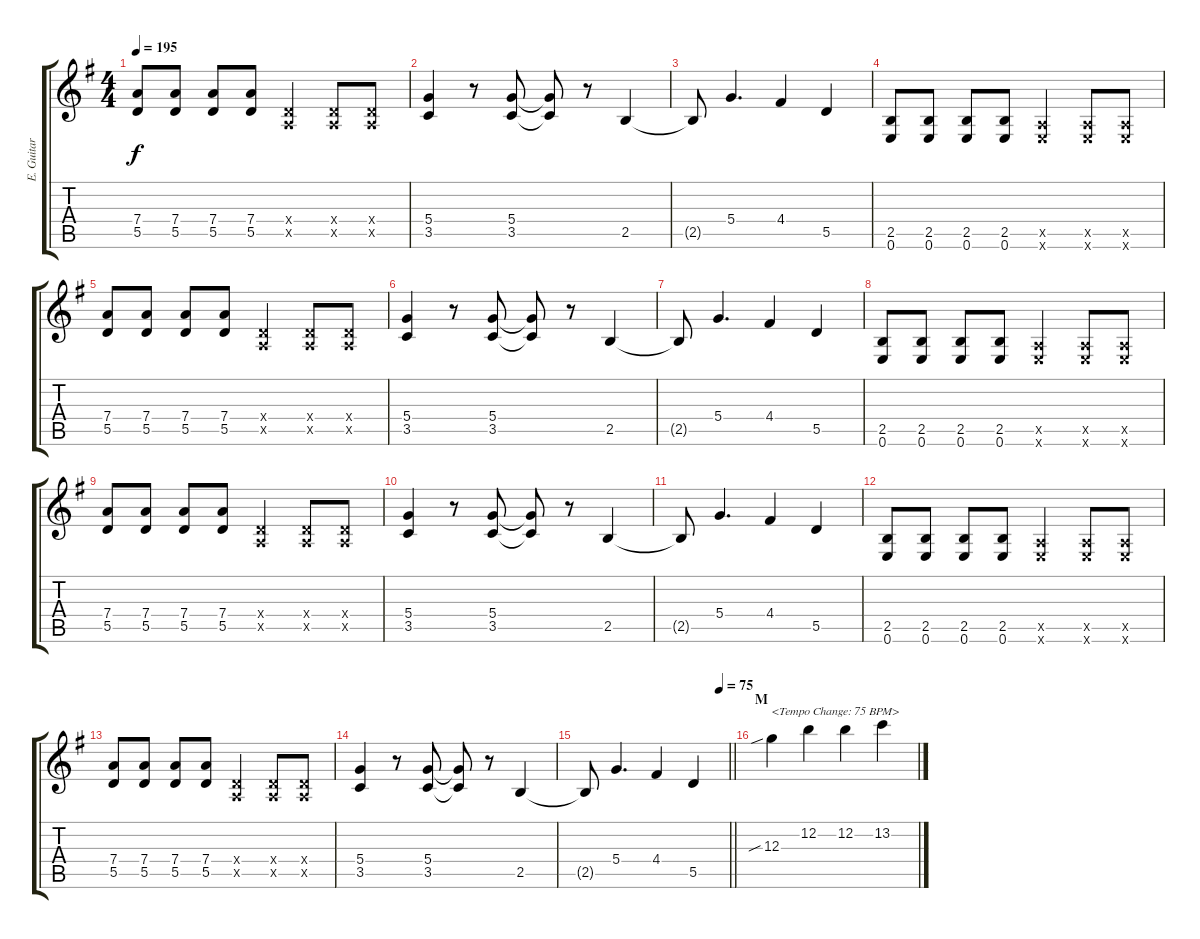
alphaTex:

\track ("E. Guitar II" "E. Guitar ") {instrument overdrivenguitar}
\staff {score tabs}
\tuning (E4 B3 G3 D3 A2 E2) {hide}
\ts (4 4)
\tempo 195
\clef g2
\ks g
(7.4 5.5).8{dy f} (7.4 5.5).8 (7.4 5.5).8 (7.4 5.5).8 (0.4{x} 0.5{x}).4 (0.4{x} 0.5{x}).8 (0.4{x} 0.5{x}).8 |
(5.4 3.5).4 r.8 (5.4 3.5).8 (5.4{t} 3.5{t}).8 r.8 2.5.4 |
2.5{t}.8 5.4.4{d} 4.4.4 5.5.4 |
(2.5 0.6).8 (2.5 0.6).8 (2.5 0.6).8 (2.5 0.6).8 (0.5{x} 0.6{x}).4 (0.5{x} 0.6{x}).8 (0.5{x} 0.6{x}).8 |
(7.4 5.5).8 (7.4 5.5).8 (7.4 5.5).8 (7.4 5.5).8 (0.4{x} 0.5{x}).4 (0.4{x} 0.5{x}).8 (0.4{x} 0.5{x}).8 |
(5.4 3.5).4 r.8 (5.4 3.5).8 (5.4{t} 3.5{t}).8 r.8 2.5.4 |
2.5{t}.8 5.4.4{d} 4.4.4 5.5.4 |
(2.5 0.6).8 (2.5 0.6).8 (2.5 0.6).8 (2.5 0.6).8 (0.5{x} 0.6{x}).4 (0.5{x} 0.6{x}).8 (0.5{x} 0.6{x}).8 |
(7.4 5.5).8 (7.4 5.5).8 (7.4 5.5).8 (7.4 5.5).8 (0.4{x} 0.5{x}).4 (0.4{x} 0.5{x}).8 (0.4{x} 0.5{x}).8 |
(5.4 3.5).4 r.8 (5.4 3.5).8 (5.4{t} 3.5{t}).8 r.8 2.5.4 |
2.5{t}.8 5.4.4{d} 4.4.4 5.5.4 |
(2.5 0.6).8 (2.5 0.6).8 (2.5 0.6).8 (2.5 0.6).8 (0.5{x} 0.6{x}).4 (0.5{x} 0.6{x}).8 (0.5{x} 0.6{x}).8 |
(7.4 5.5).8 (7.4 5.5).8 (7.4 5.5).8 (7.4 5.5).8 (0.4{x} 0.5{x}).4 (0.4{x} 0.5{x}).8 (0.4{x} 0.5{x}).8 |
(5.4 3.5).4 r.8 (5.4 3.5).8 (5.4{t} 3.5{t}).8 r.8 2.5.4 |
\tempo (75 0.9375)
\barLineRight lightlight
2.5{t}.8 5.4.4{d} 4.4.4 5.5.4 |
\section ("" "M")
12.3{sib}.4{txt "<Tempo Change: 75 BPM>"} 12.2.4 12.2.4 13.2.4
